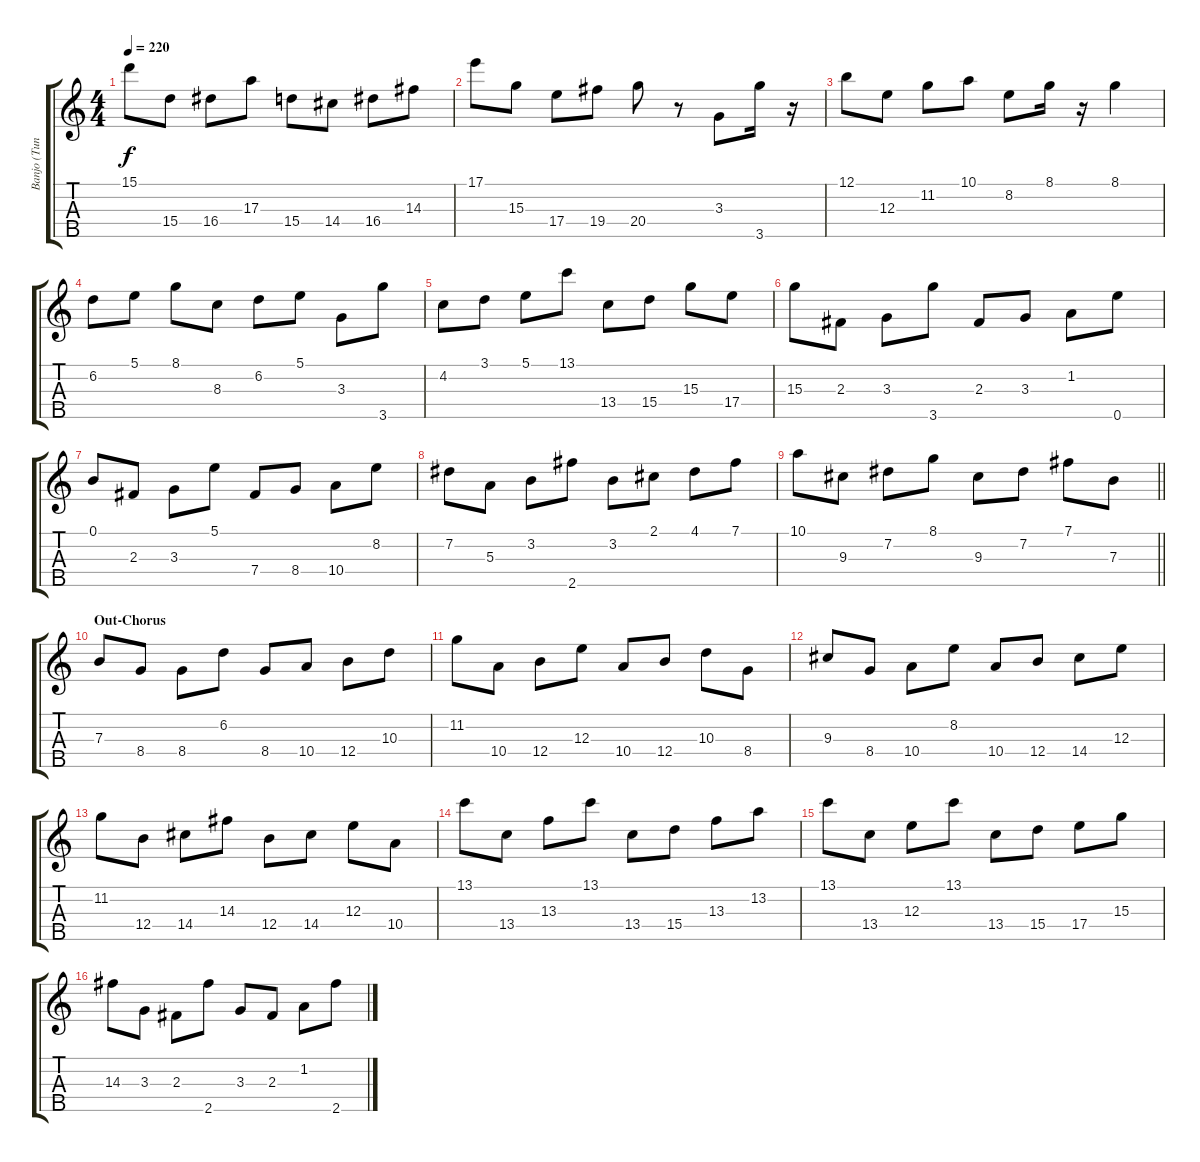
\track ("Banjo (Tuning EBEAbB)" "Banjo (Tun") {instrument banjo}
\staff {score tabs}
\tuning (B3 Ab3 E3 B2 E4) {hide}
\displaytranspose 12
\ts (4 4)
\tempo 220
\clef g2
\ks c
15.1.8{dy f} 15.4.8 16.4.8 17.3.8 15.4.8 14.4.8 16.4.8 14.3.8 |
17.1.8 15.3.8 17.4.8 19.4.8 20.4.8 r.8 3.3.8 3.5.16 r.16 |
12.1.8 12.3.8 11.2.8 10.1.8 8.2.8 8.1.16 r.16 8.1.4 |
6.2.8 5.1.8 8.1.8 8.3.8 6.2.8 5.1.8 3.3.8 3.5.8 |
4.2.8 3.1.8 5.1.8 13.1.8 13.4.8 15.4.8 15.3.8 17.4.8 |
15.3.8 2.3.8 3.3.8 3.5.8 2.3.8 3.3.8 1.2.8 0.5.8 |
0.1.8 2.3.8 3.3.8 5.1.8 7.4.8 8.4.8 10.4.8 8.2.8 |
7.2.8 5.3.8 3.2.8 2.5.8 3.2.8 2.1.8 4.1.8 7.1.8 |
\barLineRight lightlight
10.1.8 9.3.8 7.2.8 8.1.8 9.3.8 7.2.8 7.1.8 7.3.8 |
\section ("" "Out-Chorus")
7.3.8 8.4.8 8.4.8 6.2.8 8.4.8 10.4.8 12.4.8 10.3.8 |
11.2.8 10.4.8 12.4.8 12.3.8 10.4.8 12.4.8 10.3.8 8.4.8 |
9.3.8 8.4.8 10.4.8 8.2.8 10.4.8 12.4.8 14.4.8 12.3.8 |
11.2.8 12.4.8 14.4.8 14.3.8 12.4.8 14.4.8 12.3.8 10.4.8 |
13.1.8 13.4.8 13.3.8 13.1.8 13.4.8 15.4.8 13.3.8 13.2.8 |
13.1.8 13.4.8 12.3.8 13.1.8 13.4.8 15.4.8 17.4.8 15.3.8 |
14.3.8 3.3.8 2.3.8 2.5.8 3.3.8 2.3.8 1.2.8 2.5.8
